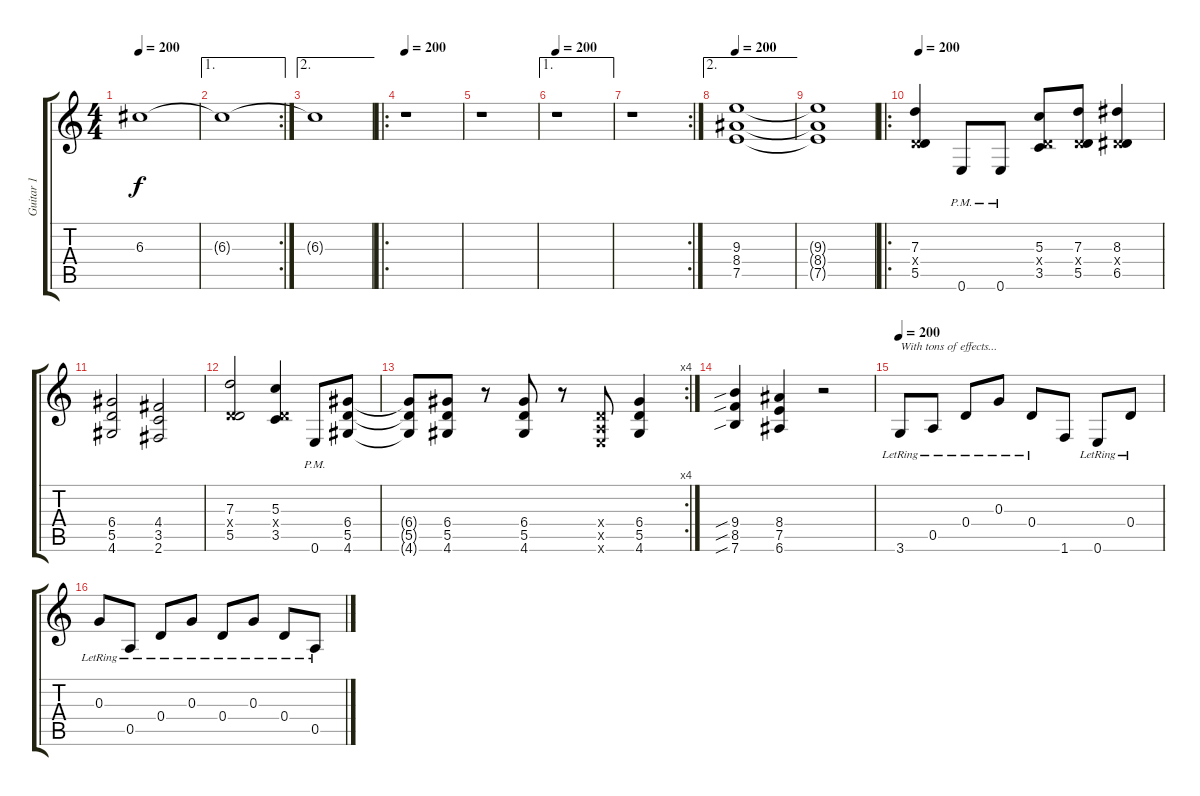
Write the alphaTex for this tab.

\track ("Guitar 1" "Guitar 1") {instrument distortionguitar}
\staff {score tabs}
\tuning (E4 B3 G3 D3 A2 E2) {hide}
\ts (4 4)
\tempo 200
\clef g2
\ks c
6.3{t}.1{dy f} |
\ae 1
\rc 2
6.3{t}.1 |
\ae 2
6.3{t}.1 |
\ro
\tempo 200
r.1 |
r.1 |
\ae 1
\tempo 200
r.1 |
\rc 2
r.1 |
\ae 2
\tempo 200
(9.3 8.4 7.5).1{volume 16} |
(9.3{t} 8.4{t} 7.5{t}).1 |
\ro
\tempo 200
(7.3 0.4{x} 5.5).4{volume 13 instrument distortionguitar} 0.6{pm}.8 0.6{pm}.8 (5.3 0.4{x} 3.5).8 (7.3 0.4{x} 5.5).8 (8.3 0.4{x} 6.5).4 |
(6.4 5.5 4.6).2 (4.4 3.5 2.6).2 |
(7.3 0.4{x} 5.5).2 (5.3 0.4{x} 3.5).4 0.6{pm}.8 (6.4 5.5 4.6).8 |
\rc 4
(6.4{t} 5.5{t} 4.6{t}).8 (6.4 5.5 4.6).8 r.8 (6.4 5.5 4.6).8 r.8 (0.4{x} 0.5{x} 0.6{x}).8 (6.4 5.5 4.6).4 |
(9.4{sib} 8.5{sib} 7.6{sib}).4 (8.4 7.5 6.6).4 r.2 |
\tempo 200
3.6{lr}.8{txt "With tons of effects..." volume 7 instrument acousticguitarsteel} 0.5{lr}.8 0.4{lr}.8 0.3{lr}.8 0.4{lr}.8 1.6.8 0.6{lr}.8 0.4{lr}.8 |
0.3{lr}.8 0.5{lr}.8 0.4{lr}.8 0.3{lr}.8 0.4{lr}.8 0.3{lr}.8 0.4{lr}.8 0.5{lr}.8
